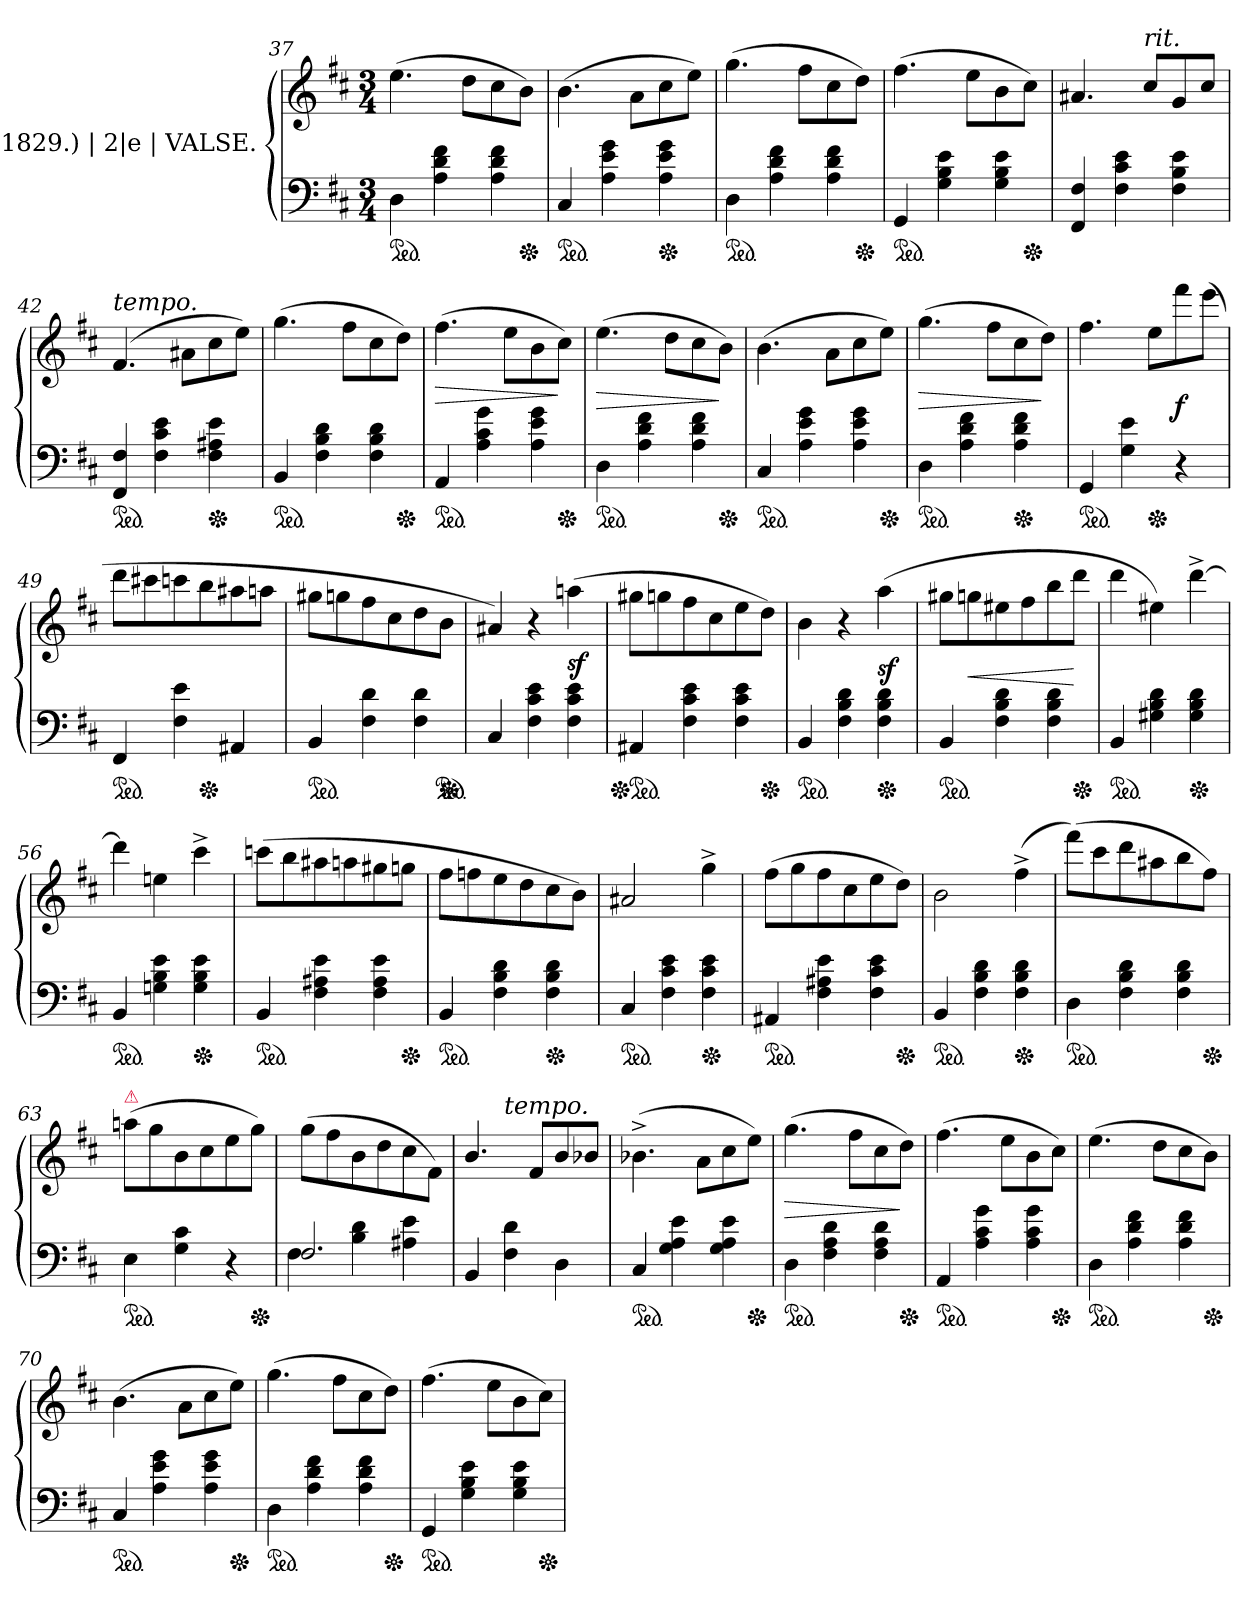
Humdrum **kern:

**kern	**kern	**dynam
*part1	*part1	*part1
*staff2	*staff1	*staff1/2
*I"(1829.) | 2|e | VALSE.	*	*
*clefF4	*clefG2	*
*k[f#c#]	*k[f#c#]	*
*M3/4	*M3/4	*
*ped	*	*
=37	=37	=37
4D	(>4.ee	.
4A 4d 4f#	.	.
.	8ddL	.
4A 4d 4f#	8cc#	.
*Xped	*	*
.	8bJ)	.
=38	=38	=38
*ped	*	*
4C#	(>4.b	.
4A 4e 4g	.	.
.	8aL	.
*Xped	*	*
4A 4e 4g	8cc#	.
.	8eeJ)	.
=39	=39	=39
*ped	*	*
4D	(>4.gg	.
4A 4d 4f#	.	.
.	8ff#L	.
4A 4d 4f#	8cc#	.
*Xped	*	*
.	8ddJ)	.
=40	=40	=40
*ped	*	*
4GG	(>4.ff#	.
4G 4B 4e	.	.
.	8eeL	.
4G 4B 4e	8b	.
*Xped	*	*
.	8cc#J)	.
=41	=41	=41
4FF# 4F#	4.a#X	.
4F# 4c# 4e	.	.
!	!LO:TX:a:i:t=rit.	!
.	8cc#/L	.
4F# 4B 4e	8g	.
.	8cc#J	.
=42	=42	=42
!	!LO:TX:a:i:t=tempo.	!
*ped	*	*
4FF# 4F#	(>4.f#	.
4F# 4c# 4e	.	.
.	8a#XL	.
*Xped	*	*
4F# 4A#X 4e	8cc#	.
.	8eeJ)	.
=43	=43	=43
*ped	*	*
4BB	(>4.gg	.
4F# 4B 4d	.	.
.	8ff#L	.
4F# 4B 4d	8cc#	.
*Xped	*	*
.	8ddJ)	.
=44	=44	=44
*ped	*	*
4AA	(>4.ff#	>
4A 4c# 4g	.	.
.	8eeL	.
4A 4e 4g	8b	.
*Xped	*	*
.	8cc#J)	]
=45	=45	=45
*ped	*	*
4D	(>4.ee	>
4A 4d 4f#	.	.
.	8ddL	.
4A 4d 4f#	8cc#	.
*Xped	*	*
.	8bJ)	]
=46	=46	=46
*ped	*	*
4C#	(>4.b	.
4A 4e 4g	.	.
.	8aL	.
4A 4e 4g	8cc#	.
*Xped	*	*
.	8eeJ)	.
=47	=47	=47
*ped	*	*
4D	(>4.gg	>
4A 4d 4f#	.	.
.	8ff#L	.
*Xped	*	*
4A 4d 4f#	8cc#	.
.	8ddJ)	]
=48	=48	=48
*ped	*	*
4GG	4.ff#	.
4G 4e	.	.
*Xped	*	*
.	8eeL	.
4r	8fff#	f
.	(>8eeeJ	.
=49	=49	=49
*ped	*	*
4FF#	8dddL	.
.	8ccc#X	.
4F# 4e	8cccn	.
*Xped	*	*
.	8bb	.
4AA#X	8aa#X	.
.	8aanJ	.
=50	=50	=50
*ped	*	*
4BB	8gg#XL	.
.	8ggn	.
4F# 4d	8ff#	.
.	8cc#	.
4F# 4d	8dd	.
*Xped	*	*
.	8bJ	.
*ped	*	*
=51	=51	=51
4C#	4a#X)	.
4F# 4c# 4e	4r	.
4F# 4c# 4e	(>4aan	sf
=52	=52	=52
*Xped	*	*
*ped	*	*
4AA#X	8gg#XL	.
.	8ggn	.
4F# 4c# 4e	8ff#	.
.	8cc#	.
4F# 4c# 4e	8ee	.
*Xped	*	*
.	8ddJ)	.
=53	=53	=53
*ped	*	*
4BB	4b	.
4F# 4B 4d	4r	.
*Xped	*	*
4F# 4B 4d	(>4aa	sf
=54	=54	=54
*ped	*	*
4BB	8gg#XL	.
.	8ggn	<
4F# 4B 4d	8ee#X	.
.	8ff#	.
4F# 4B 4d	8bb	.
*Xped	*	*
.	8dddJ	[
=55	=55	=55
*ped	*	*
4BB	4ddd	.
4G#X 4B 4d	4ee#X)	.
*Xped	*	*
4G# 4B 4d	[4ddd^<	.
=56	=56	=56
*ped	*	*
4BB	4ddd]	.
4Gn 4B 4e	4een	.
*Xped	*	*
4G 4B 4e	4ccc#^<	.
=57	=57	=57
*ped	*	*
4BB	(>8cccnL	.
.	8bb	.
4F# 4A#X 4e	8aa#X	.
.	8aan	.
4F# 4A# 4e	8gg#X	.
*Xped	*	*
.	8ggnJ	.
=58	=58	=58
*ped	*	*
4BB	8ff#L	.
.	8ffn	.
4F# 4B 4d	8ee	.
.	8dd	.
*Xped	*	*
4F# 4B 4d	8cc#	.
.	8bJ)	.
=59	=59	=59
*ped	*	*
4C#	2a#X	.
4F# 4c# 4e	.	.
*Xped	*	*
4F# 4c# 4e	4gg^<	.
=60	=60	=60
*ped	*	*
4AA#X	(>8ff#L	.
.	8gg	.
4F# 4A#X 4e	8ff#	.
.	8cc#	.
4F# 4c# 4e	8ee	.
*Xped	*	*
.	8ddJ)	.
=61	=61	=61
*ped	*	*
4BB	2b	.
4F# 4B 4d	.	.
*Xped	*	*
4F# 4B 4d	(>4ff#^<	.
=62	=62	=62
*ped	*	*
4D	(>8fff#L)	.
.	8ccc#	.
4F# 4B 4d	8ddd	.
.	8aa#X	.
4F# 4B 4d	8bb	.
*Xped	*	*
.	8ff#J)	.
=63	=63	=63
!	!LO:TX:a:i:color=crimson:t=⚠	!
*ped	*	*
4E	(>8aanL	.
.	8gg	.
4G 4c#	8b	.
.	8cc#	.
4r	8ee	.
*Xped	*	*
.	8ggJ)	.
=64	=64	=64
*^	*	*
2.F#	4F#	(>8ggL	.
.	.	8ff#	.
.	4B 4d	8b	.
.	.	8dd	.
.	4A#X 4e	8cc#	.
.	.	8f#J)	.
*v	*v	*	*
=65	=65	=65
*	*^	*
4BB	4.b/	4ryy	.
!	!	!LO:TX:a:i:t=tempo.	!
4F# 4d	.	2ryy	.
.	8f#L	.	.
4D	8b	.	.
.	8b-XJ	.	.
*	*v	*v	*
=66	=66	=66
*ped	*	*
4C#	(>4.b-X^<	.
4G 4A 4e	.	.
.	8aL	.
4G 4A 4e	8cc#	.
*Xped	*	*
.	8eeJ)	.
=67	=67	=67
*ped	*	*
4D	(>4.gg	>
4F# 4A 4d	.	.
.	8ff#L	.
4F# 4A 4d	8cc#	.
*Xped	*	*
.	8ddJ)	]
=68	=68	=68
*ped	*	*
4AA	(>4.ff#	.
4A 4c# 4g	.	.
.	8eeL	.
4A 4c# 4g	8b	.
*Xped	*	*
.	8cc#J)	.
=69	=69	=69
*ped	*	*
4D	(>4.ee	.
4A 4d 4f#	.	.
.	8ddL	.
4A 4d 4f#	8cc#	.
*Xped	*	*
.	8bJ)	.
=70	=70	=70
*ped	*	*
4C#	(>4.b	.
4A 4e 4g	.	.
.	8aL	.
4A 4e 4g	8cc#	.
*Xped	*	*
.	8eeJ)	.
=71	=71	=71
*ped	*	*
4D	(>4.gg	.
4A 4d 4f#	.	.
.	8ff#L	.
4A 4d 4f#	8cc#	.
*Xped	*	*
.	8ddJ)	.
=72	=72	=72
*ped	*	*
4GG	(>4.ff#	.
4G 4B 4e	.	.
.	8eeL	.
4G 4B 4e	8b	.
*Xped	*	*
.	8cc#J)	.
=	=	=
*-	*-	*-
